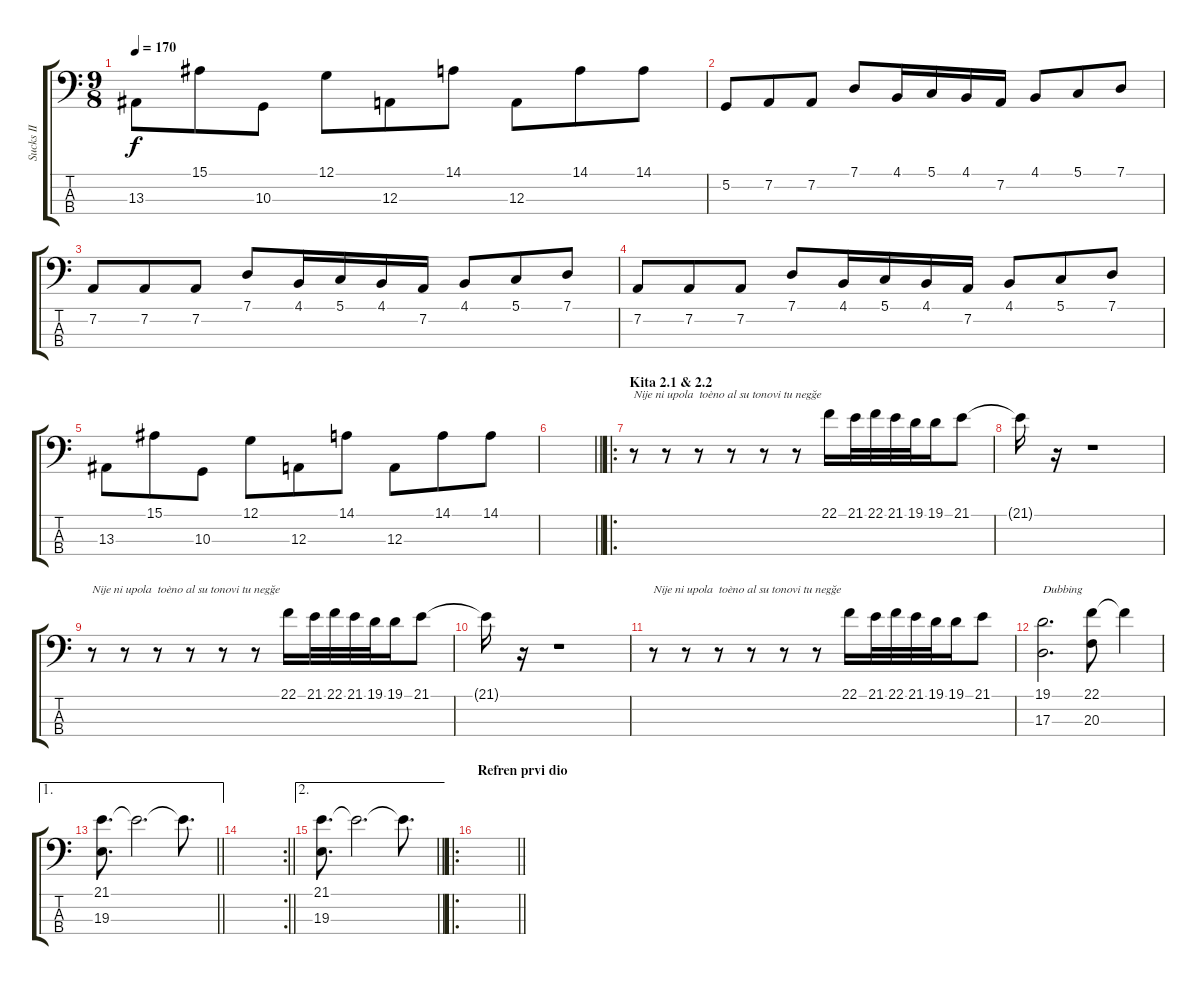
\track ("Sucks II" "Sucks II") {instrument tenorsax}
\staff {score tabs}
\tuning (G2 D2 A1 E1) {hide}
\ts (9 8)
\tempo 170
\clef f4
\ks c
13.3.8{dy f} 15.1.8 10.3.8 12.1.8 12.3.8 14.1.8 12.3.8 14.1.8 14.1.8 |
5.2.8 7.2.8 7.2.8 7.1.8 4.1.16 5.1.16 4.1.16 7.2.16 4.1.8 5.1.8 7.1.8 |
7.2.8 7.2.8 7.2.8 7.1.8 4.1.16 5.1.16 4.1.16 7.2.16 4.1.8 5.1.8 7.1.8 |
7.2.8 7.2.8 7.2.8 7.1.8 4.1.16 5.1.16 4.1.16 7.2.16 4.1.8 5.1.8 7.1.8 |
13.3.8 15.1.8 10.3.8 12.1.8 12.3.8 14.1.8 12.3.8 14.1.8 14.1.8 |
\barLineRight lightlight
|
\ro
\section ("" "Kita 2.1 & 2.2")
r.8{txt "Nije ni upola  toèno al su tonovi tu negğe"} r.8 r.8 r.8 r.8 r.8 22.1.16 21.1.32 22.1.32 21.1.32 19.1.32 19.1.16 21.1.8 |
21.1{t}.16 r.16 r.1 |
r.8{txt "Nije ni upola  toèno al su tonovi tu negğe"} r.8 r.8 r.8 r.8 r.8 22.1.16 21.1.32 22.1.32 21.1.32 19.1.32 19.1.16 21.1.8 |
21.1{t}.16 r.16 r.1 |
r.8{txt "Nije ni upola  toèno al su tonovi tu negğe"} r.8 r.8 r.8 r.8 r.8 22.1.16 21.1.32 22.1.32 21.1.32 19.1.32 19.1.16 21.1.8 |
(19.1 17.3).2{d txt "Dubbing"} (22.1 20.3).8 22.1{t}.4 |
\ae 1
\barLineRight lightlight
(21.1 19.3).8{d} 21.1{t}.2{d} 21.1{t}.8{d} |
\rc 2
\barLineRight lightlight
|
\ae 2
\barLineRight lightlight
(21.1 19.3).8{d} 21.1{t}.2{d} 21.1{t}.8{d} |
\ro
\section ("" "Refren prvi dio")
\barLineRight lightlight
